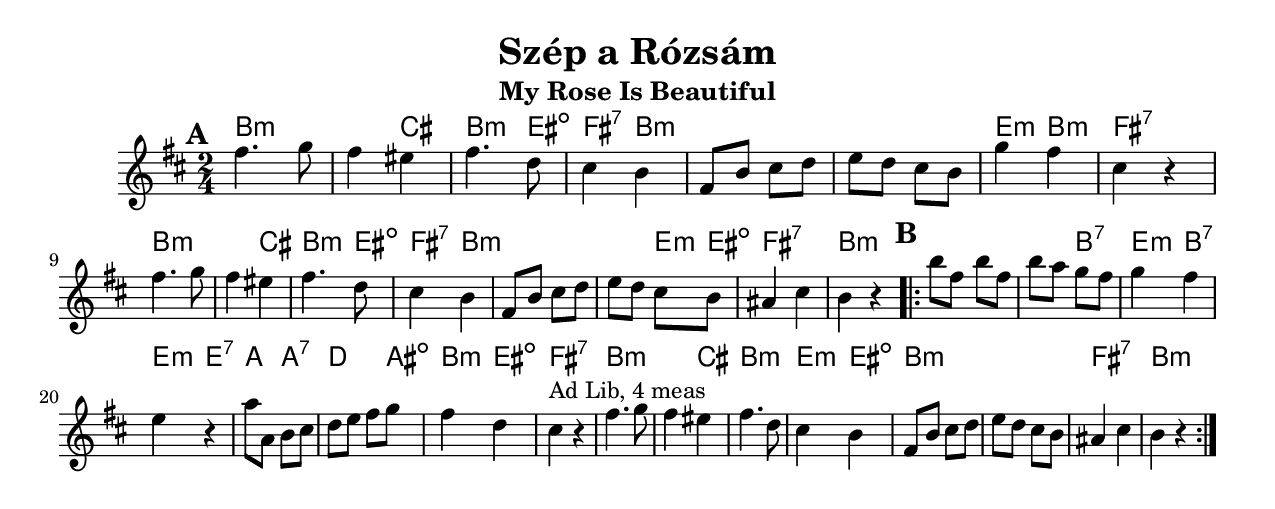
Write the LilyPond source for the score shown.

\version "2.18.0"
\include "english.ly"
\paper{
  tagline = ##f
  print-all-headers = ##t
  #(set-paper-size "letter")
}
date = #(strftime "%d-%m-%Y" (localtime (current-time)))

%\markup{ \italic{ " Updated " \date  }  }

%\markup{ Got something to say? }

global = {
  \clef treble
  \key cs \minor
  \time 2/4
  \set Score.markFormatter = #format-mark-box-alphabet
}

%#################################### Melody ########################
melody =  \transpose cs' b \relative c''' {
  \global
  %\partial 16*3 a16 d f   %lead in notes
  \mark \default
  gs4. a8
  gs4 fss
  gs4. e8
  ds4 cs
  %\break

  gs8 cs ds e
  fs8 e ds cs
  a'4 gs
  ds4 r
  \break
  gs4. a8
  gs4 fss
  gs4. e8
  ds4 cs
  %\break
  gs8 cs ds e|
  fs8 e ds cs
  bs4 ds
  cs4 r
  % \break
  %page 2
  \repeat volta 2{
    \mark \default
    cs'8 gs cs gs
    cs8 b a gs
    a4 gs
    fs4 r
    %\break
    b8 b, cs ds
    e8 fs gs a
    gs4 e
    ds4 ^"Ad Lib, 4 meas" r
    % \break
    gs4. a8
    gs4 fss
    gs4. e8
    ds4 cs
    % \break

    gs8 cs ds e
    fs8 e ds cs
    bs4 ds
    cs4 r %?a b or c above
  }
  %\alternative { { }{ } }


}
%################################# Lyrics #####################
%\addlyrics{  }
%################################# Chords #######################
%harmonies = \chordmode {
harmonies = \transpose cs' b \chordmode {
  cs4*3:m
  ds4
  cs8*3:m
  fss8:dim
  gs4:7
  cs4*5:m

  fs4:m
  cs4:m
  gs2:7

  cs4*3:m
  ds4
  cs8*3:m
  fss8:dim
  gs4:7
  cs4*4:m

  fs8:m
  fss8:dim
  gs2:7
  cs4*5:m

  %page2
  cs4:7
  fs4:m
  cs4:7
  fs4:m
  fs4:7

  b4
  b4:7 %D/C
  e8*3 %G/B
  bs8:dim
  cs4:m
  fss4:dim
  gs2:7

  cs4*3:m
  ds4
  cs2:m
  fs4:m
  fss4:dim

  cs2*2:m
  gs2:7
  cs2:m
}

\score {
  <<
    \new ChordNames {
      \set chordChanges = ##t
      \harmonies
    }
    \new Staff
    \melody
  >>
  \header{
    title= "Szép a Rózsám"
    subtitle="My Rose Is Beautiful"
    composer= ""
    instrument =""
    arranger= ""
  }
  \layout{indent = 1.0\cm}
  \midi {
    \tempo 4 = 120

    % \midi { }
  }
}
%{
% more verses:
\markup{}
\markup {
  \fill-line {
    \hspace #0.1 % distance from left margin
    \column {
      \line { "1."
	\column {
	  ""
	}
      }
      \hspace #0.2 % vertical distance between verses
      \line { "2."
	\column {
	 ""
	}
      }
    }
    \hspace #0.1  % horiz. distance between columns
    \column {
      \line { "3."
	\column {
	  ""
	}
      }
      \hspace #0.2 % distance between verses
      \line { "4."
	\column {
	 ""
	}
      }
    }
    \hspace #0.1 % distance to right margin
  }
}

%}
